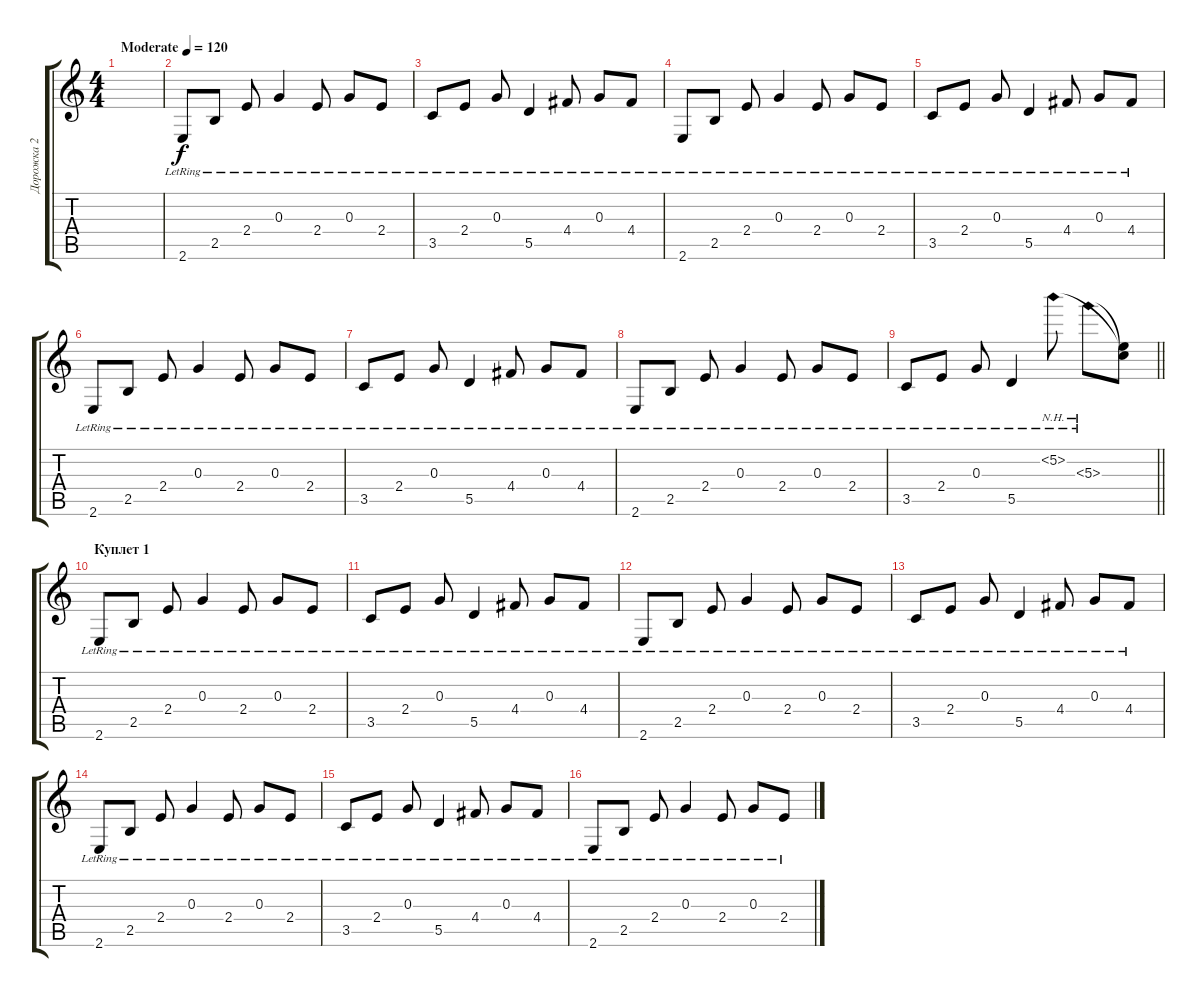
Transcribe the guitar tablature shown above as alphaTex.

\track ("Дорожка 2" "Дорожка 2") {instrument acousticguitarsteel}
\staff {score tabs}
\tuning (E4 B3 G3 D3 A2 D2) {hide}
\ts (4 4)
\tempo (120 "Moderate")
\clef g2
\ks c
|
2.6{lr}.8 2.5{lr}.8 2.4{lr}.8 0.3{lr}.4 2.4{lr}.8 0.3{lr}.8 2.4{lr}.8 |
3.5{lr}.8 2.4{lr}.8 0.3{lr}.8 5.5{lr}.4 4.4{lr}.8 0.3{lr}.8 4.4{lr}.8 |
2.6{lr}.8 2.5{lr}.8 2.4{lr}.8 0.3{lr}.4 2.4{lr}.8 0.3{lr}.8 2.4{lr}.8 |
3.5{lr}.8 2.4{lr}.8 0.3{lr}.8 5.5{lr}.4 4.4{lr}.8 0.3{lr}.8 4.4{lr}.8 |
2.6{lr}.8 2.5{lr}.8 2.4{lr}.8 0.3{lr}.4 2.4{lr}.8 0.3{lr}.8 2.4{lr}.8 |
3.5{lr}.8 2.4{lr}.8 0.3{lr}.8 5.5{lr}.4 4.4{lr}.8 0.3{lr}.8 4.4{lr}.8 |
2.6{lr}.8 2.5{lr}.8 2.4{lr}.8 0.3{lr}.4 2.4{lr}.8 0.3{lr}.8 2.4{lr}.8 |
\barLineRight lightlight
3.5{lr}.8 2.4{lr}.8 0.3{lr}.8 5.5{lr}.4 5.2{nh lr}.8 5.3{nh lr}.8 (5.2{t} 5.3{t}).8 |
\section ("" "Куплет 1")
2.6{lr}.8 2.5{lr}.8 2.4{lr}.8 0.3{lr}.4 2.4{lr}.8 0.3{lr}.8 2.4{lr}.8 |
3.5{lr}.8 2.4{lr}.8 0.3{lr}.8 5.5{lr}.4 4.4{lr}.8 0.3{lr}.8 4.4{lr}.8 |
2.6{lr}.8 2.5{lr}.8 2.4{lr}.8 0.3{lr}.4 2.4{lr}.8 0.3{lr}.8 2.4{lr}.8 |
3.5{lr}.8 2.4{lr}.8 0.3{lr}.8 5.5{lr}.4 4.4{lr}.8 0.3{lr}.8 4.4{lr}.8 |
2.6{lr}.8 2.5{lr}.8 2.4{lr}.8 0.3{lr}.4 2.4{lr}.8 0.3{lr}.8 2.4{lr}.8 |
3.5{lr}.8 2.4{lr}.8 0.3{lr}.8 5.5{lr}.4 4.4{lr}.8 0.3{lr}.8 4.4{lr}.8 |
2.6{lr}.8 2.5{lr}.8 2.4{lr}.8 0.3{lr}.4 2.4{lr}.8 0.3{lr}.8 2.4{lr}.8
